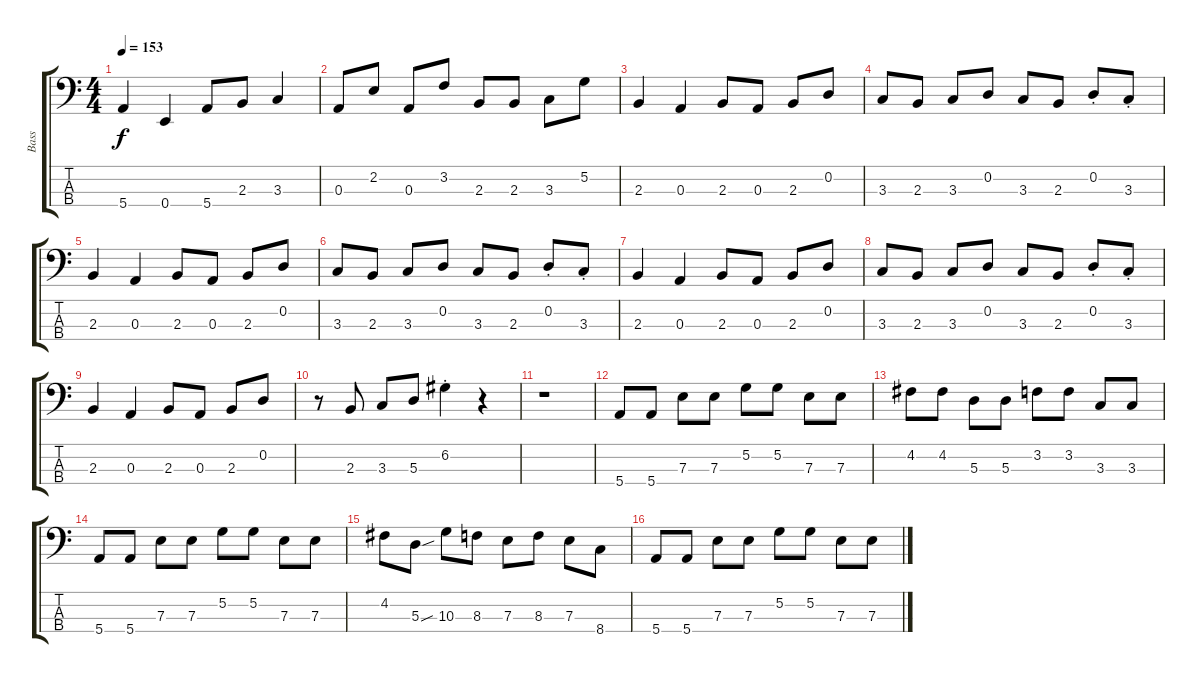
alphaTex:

\track ("Bass" "Bass") {instrument electricbasspick}
\staff {score tabs}
\tuning (G2 D2 A1 E1) {hide}
\ts (4 4)
\tempo 153
\clef f4
\ks c
5.4.4{dy f} 0.4.4 5.4.8 2.3.8 3.3.4 |
0.3.8 2.2.8 0.3.8 3.2.8 2.3.8 2.3.8 3.3.8 5.2.8 |
2.3.4 0.3.4 2.3.8 0.3.8 2.3.8 0.2.8 |
3.3.8 2.3.8 3.3.8 0.2.8 3.3.8 2.3.8 0.2{st}.8 3.3{st}.8 |
2.3.4 0.3.4 2.3.8 0.3.8 2.3.8 0.2.8 |
3.3.8 2.3.8 3.3.8 0.2.8 3.3.8 2.3.8 0.2{st}.8 3.3{st}.8 |
2.3.4 0.3.4 2.3.8 0.3.8 2.3.8 0.2.8 |
3.3.8 2.3.8 3.3.8 0.2.8 3.3.8 2.3.8 0.2{st}.8 3.3{st}.8 |
2.3.4 0.3.4 2.3.8 0.3.8 2.3.8 0.2.8 |
r.8 2.3.8 3.3.8 5.3.8 6.2{st}.4 r.4 |
r.1 |
5.4.8 5.4.8 7.3.8 7.3.8 5.2.8 5.2.8 7.3.8 7.3.8 |
4.2.8 4.2.8 5.3.8 5.3.8 3.2.8 3.2.8 3.3.8 3.3.8 |
5.4.8 5.4.8 7.3.8 7.3.8 5.2.8 5.2.8 7.3.8 7.3.8 |
4.2.8 5.3{sou}.8 10.3.8 8.3.8 7.3.8 8.3.8 7.3.8 8.4.8 |
5.4.8 5.4.8 7.3.8 7.3.8 5.2.8 5.2.8 7.3.8 7.3.8
